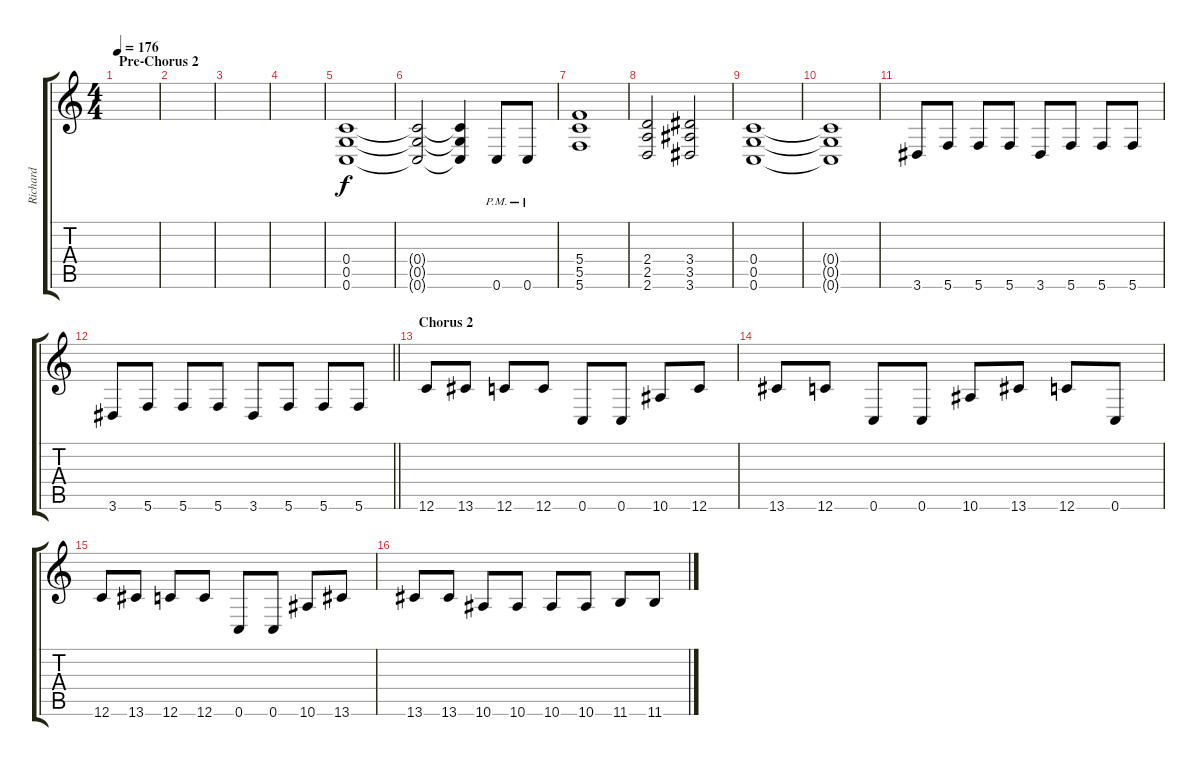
\track ("Richard" "Richard") {instrument distortionguitar}
\staff {score tabs}
\tuning (D4 A3 F3 C3 G2 C2) {hide}
\ts (4 4)
\section ("" "Pre-Chorus 2")
\tempo 176
\clef g2
\ks c
|
|
|
|
(0.4 0.5 0.6).1 |
(0.4{t} 0.5{t} 0.6{t}).2 (0.4{t} 0.5{t} 0.6{t}).4 0.6{pm}.8 0.6{pm}.8 |
(5.4 5.5 5.6).1 |
(2.4 2.5 2.6).2 (3.4 3.5 3.6).2 |
(0.4 0.5 0.6).1 |
(0.4{t} 0.5{t} 0.6{t}).1 |
3.6.8 5.6.8 5.6.8 5.6.8 3.6.8 5.6.8 5.6.8 5.6.8 |
\barLineRight lightlight
3.6.8 5.6.8 5.6.8 5.6.8 3.6.8 5.6.8 5.6.8 5.6.8 |
\section ("" "Chorus 2")
12.6.8 13.6.8 12.6.8 12.6.8 0.6.8 0.6.8 10.6.8 12.6.8 |
13.6.8 12.6.8 0.6.8 0.6.8 10.6.8 13.6.8 12.6.8 0.6.8 |
12.6.8 13.6.8 12.6.8 12.6.8 0.6.8 0.6.8 10.6.8 13.6.8 |
13.6.8 13.6.8 10.6.8 10.6.8 10.6.8 10.6.8 11.6.8 11.6.8
